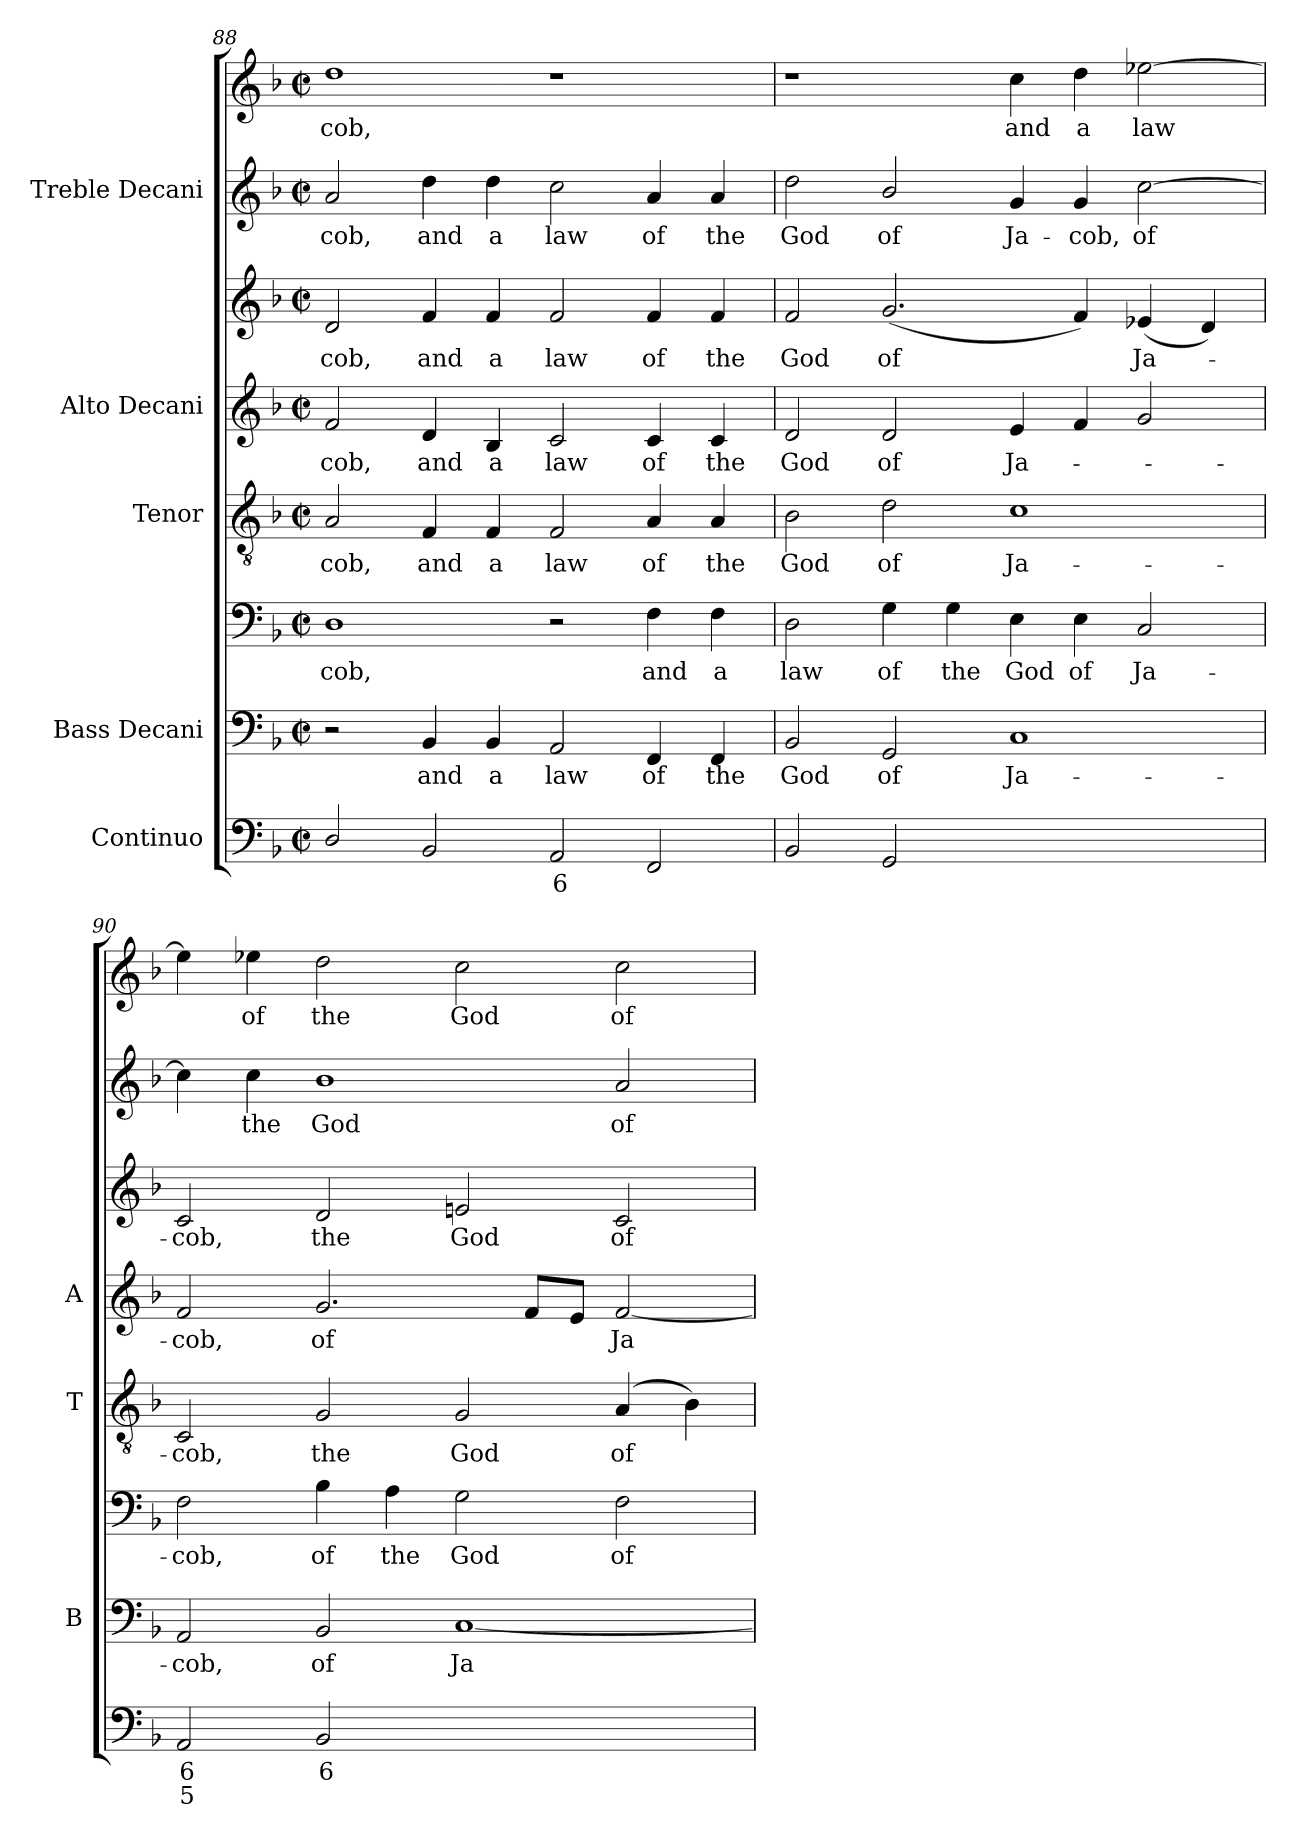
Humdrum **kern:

**kern	**text	**text	**kern	**text	**kern	**text	**kern	**text	**kern	**text	**kern	**text	**kern	**text	**kern	**text
*part5	*part5	*part5	*part4	*part4	*part4	*part4	*part3	*part3	*part2	*part2	*part2	*part2	*part1	*part1	*part1	*part1
*staff8	*staff8	*staff8	*staff7	*staff7	*staff6	*staff6	*staff5	*staff5	*staff4	*staff4	*staff3	*staff3	*staff2	*staff2	*staff1	*staff1
*I"Continuo	*	*	*I"Bass Decani	*	*	*	*I"Tenor	*	*I"Alto Decani	*	*	*	*I"Treble Decani	*	*	*
*	*	*	*I'B	*	*	*	*I'T	*	*I'A	*	*	*	*	*	*	*
!!LO:LB:g=z
*clefF4	*	*	*clefF4	*	*clefF4	*	*clefGv2	*	*clefG2	*	*clefG2	*	*clefG2	*	*clefG2	*
*k[b-]	*	*	*k[b-]	*	*k[b-]	*	*k[b-]	*	*k[b-]	*	*k[b-]	*	*k[b-]	*	*k[b-]	*
*F:	*	*	*F:	*	*F:	*	*F:	*	*F:	*	*F:	*	*F:	*	*F:	*
*M4/2	*	*	*M4/2	*	*M4/2	*	*M4/2	*	*M4/2	*	*M4/2	*	*M4/2	*	*M4/2	*
*met(c|)	*	*	*met(c|)	*	*met(c|)	*	*met(c|)	*	*met(c|)	*	*met(c|)	*	*met(c|)	*	*met(c|)	*
=88	=88	=88	=88	=88	=88	=88	=88	=88	=88	=88	=88	=88	=88	=88	=88	=88
!	!	!	!	!	!	!LO:LY:b	!	!LO:LY:b	!	!LO:LY:b	!	!LO:LY:b	!	!LO:LY:b	!	!LO:LY:b
2D/	.	.	2r	.	1D	-cob,	2A	cob,	2f	cob,	2d	-cob,	2a	cob,	1dd	-cob,
!	!	!	!	!LO:LY:b	!	!	!	!LO:LY:b	!	!LO:LY:b	!	!LO:LY:b	!	!LO:LY:b	!	!
2BB-	.	.	4BB-	and	.	.	4F	and	4d	and	4f	and	4dd	and	.	.
!	!	!	!	!LO:LY:b	!	!	!	!LO:LY:b	!	!LO:LY:b	!	!LO:LY:b	!	!LO:LY:b	!	!
.	.	.	4BB-	a	.	.	4F	a	4B-	a	4f	a	4dd	a	.	.
!	!LO:LY:b	!	!	!LO:LY:b	!	!	!	!LO:LY:b	!	!LO:LY:b	!	!LO:LY:b	!	!LO:LY:b	!	!
2AA	6	.	2AA	law	2r	.	2F	law	2c	law	2f	law	2cc	law	1r	.
!	!	!	!	!LO:LY:b	!	!LO:LY:b	!	!LO:LY:b	!	!LO:LY:b	!	!LO:LY:b	!	!LO:LY:b	!	!
2FF	.	.	4FF	of	4F	and	4A	of	4c	of	4f	of	4a	of	.	.
!	!	!	!	!LO:LY:b	!	!LO:LY:b	!	!LO:LY:b	!	!LO:LY:b	!	!LO:LY:b	!	!LO:LY:b	!	!
.	.	.	4FF	the	4F	a	4A	the	4c	the	4f	the	4a	the	.	.
=89	=89	=89	=89	=89	=89	=89	=89	=89	=89	=89	=89	=89	=89	=89	=89	=89
!	!	!	!	!LO:LY:b	!	!LO:LY:b	!	!LO:LY:b	!	!LO:LY:b	!	!LO:LY:b	!	!LO:LY:b	!	!
2BB-	.	.	2BB-	-God	2D	law	2B-	God	2d	God	2f	God	2dd	God	1r	.
!	!	!	!	!LO:LY:b	!	!LO:LY:b	!	!LO:LY:b	!	!LO:LY:b	!	!LO:LY:b	!	!LO:LY:b	!	!
2GG	.	.	2GG	of	4G	of	2d	of	2d	of	(<2.g	of	2b-/	of	.	.
!	!	!	!	!	!	!LO:LY:b	!	!	!	!	!	!	!	!	!	!
.	.	.	.	.	4G	the	.	.	.	.	.	.	.	.	.	.
!	!	!	!	!LO:LY:b	!	!LO:LY:b	!	!LO:LY:b	!	!LO:LY:b	!	!	!	!LO:LY:b	!	!LO:LY:b
[2Cyy	.	.	1C	Ja-	4E	God	1c	Ja-	4e	Ja-	.	.	4g	Ja-	4cc	and
!	!	!	!	!	!	!LO:LY:b	!	!	!	!	!	!	!	!LO:LY:b	!	!LO:LY:b
.	.	.	.	.	4E	of	.	.	4f	.	4f)	.	4g	-cob,	4dd	a
!	!	!	!	!	!	!LO:LY:b	!	!	!	!	!	!LO:LY:b	!	!LO:LY:b	!	!LO:LY:b
2Cyy]	.	.	.	.	2C	Ja-	.	.	2g	.	(<4e-X	Ja-	[2cc	of	[2ee-X	law
.	.	.	.	.	.	.	.	.	.	.	4d)	.	.	.	.	.
=90	=90	=90	=90	=90	=90	=90	=90	=90	=90	=90	=90	=90	=90	=90	=90	=90
!	!LO:LY:b	!LO:LY:b	!	!LO:LY:b	!	!LO:LY:b	!	!LO:LY:b	!	!LO:LY:b	!	!LO:LY:b	!	!	!	!
2AA	6	5	2AA	cob,	2F	-cob,	2C	-cob,	2f	cob,	2c	cob,	4cc]	.	4ee-]	.
!	!	!	!	!	!	!	!	!	!	!	!	!	!	!LO:LY:b	!	!LO:LY:b
.	.	.	.	.	.	.	.	.	.	.	.	.	4cc	the	4ee-	of
!	!LO:LY:b	!	!	!LO:LY:b	!	!LO:LY:b	!	!LO:LY:b	!	!LO:LY:b	!	!LO:LY:b	!	!LO:LY:b	!	!LO:LY:b
2BB-	6	.	2BB-	of	4B-	of	2G	the	2.g	of	2d	the	1b-	God	2dd	the
!	!	!	!	!	!	!LO:LY:b	!	!	!	!	!	!	!	!	!	!
.	.	.	.	.	4A	the	.	.	.	.	.	.	.	.	.	.
!	!LO:LY:b	!	!	!LO:LY:b	!	!LO:LY:b	!	!LO:LY:b	!	!	!	!LO:LY:b	!	!	!	!LO:LY:b
[2Cyy	7	.	[1C	Ja-	2G	God	2G	God	.	.	2en	God	.	.	2cc	God
.	.	.	.	.	.	.	.	.	8fL	.	.	.	.	.	.	.
.	.	.	.	.	.	.	.	.	8eJ	.	.	.	.	.	.	.
!	!LO:LY:b	!LO:LY:b	!	!	!	!LO:LY:b	!	!LO:LY:b	!	!LO:LY:b	!	!LO:LY:b	!	!LO:LY:b	!	!LO:LY:b
2Cyy_	6	4	.	.	2F	of	(<4A	of	[2f	Ja-	2c	of	2a	of	2cc	of
.	.	.	.	.	.	.	4B-)	.	.	.	.	.	.	.	.	.
=	=	=	=	=	=	=	=	=	=	=	=	=	=	=	=	=
*-	*-	*-	*-	*-	*-	*-	*-	*-	*-	*-	*-	*-	*-	*-	*-	*-
